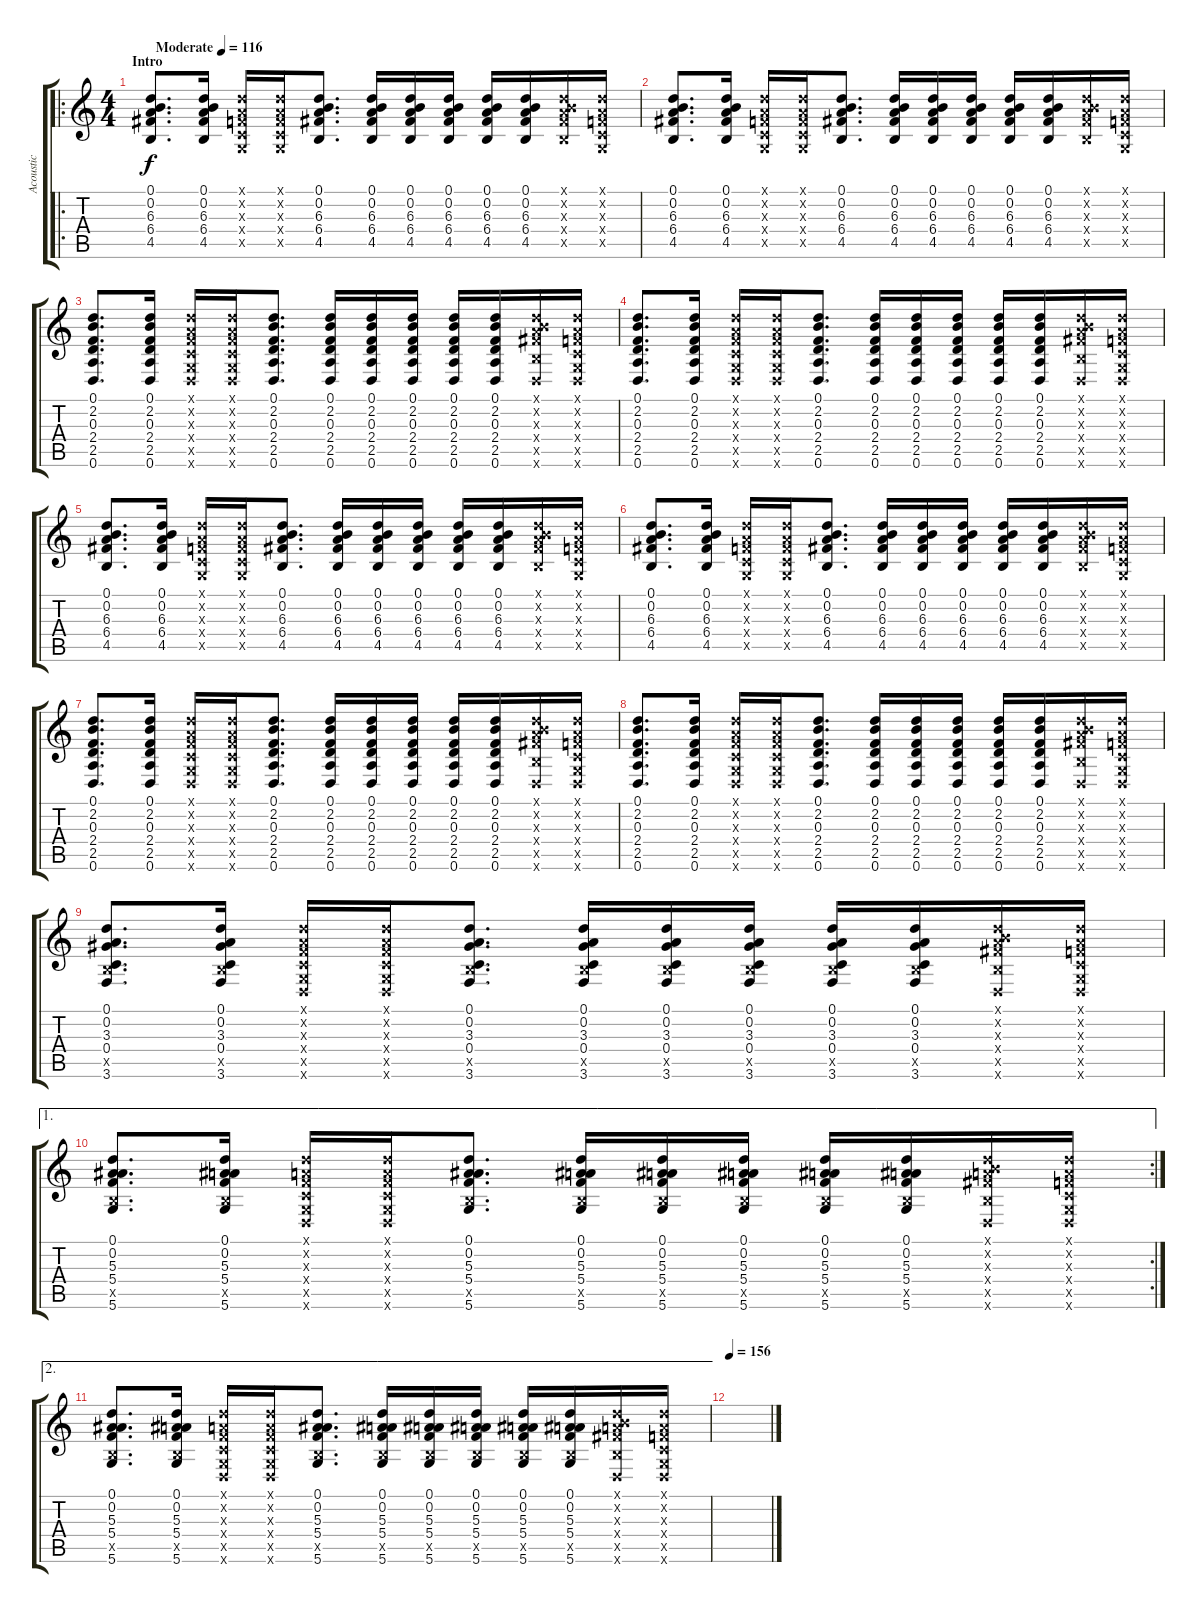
\track ("Acoustic" "Acoustic") {instrument acousticguitarsteel}
\staff {score tabs}
\tuning (D4 A3 F3 C3 G2 D2) {hide}
\ro
\ts (4 4)
\section ("" "Intro")
\tempo (116 "Moderate")
\clef g2
\ks c
(0.1 0.2 6.3 6.4 4.5).8{d dy f instrument acousticguitarsteel} (0.1 0.2 6.3 6.4 4.5).16 (0.1{x} 0.2{x} 0.3{x} 0.4{x} 0.5{x}).16 (0.1{x} 0.2{x} 0.3{x} 0.4{x} 0.5{x}).16 (0.1 0.2 6.3 6.4 4.5).8{d} (0.1 0.2 6.3 6.4 4.5).16 (0.1 0.2 6.3 6.4 4.5).16 (0.1 0.2 6.3 6.4 4.5).16 (0.1 0.2 6.3 6.4 4.5).16 (0.1 0.2 6.3 6.4 4.5).16 (0.1{x} 0.2{x} 6.3{x} 6.4{x} 4.5{x}).16 (0.1{x} 0.2{x} 0.3{x} 0.4{x} 0.5{x}).16 |
(0.1 0.2 6.3 6.4 4.5).8{d} (0.1 0.2 6.3 6.4 4.5).16 (0.1{x} 0.2{x} 0.3{x} 0.4{x} 0.5{x}).16 (0.1{x} 0.2{x} 0.3{x} 0.4{x} 0.5{x}).16 (0.1 0.2 6.3 6.4 4.5).8{d} (0.1 0.2 6.3 6.4 4.5).16 (0.1 0.2 6.3 6.4 4.5).16 (0.1 0.2 6.3 6.4 4.5).16 (0.1 0.2 6.3 6.4 4.5).16 (0.1 0.2 6.3 6.4 4.5).16 (0.1{x} 0.2{x} 6.3{x} 6.4{x} 4.5{x}).16 (0.1{x} 0.2{x} 0.3{x} 0.4{x} 0.5{x}).16 |
(0.1 2.2 0.3 2.4 2.5 0.6).8{d} (0.1 2.2 0.3 2.4 2.5 0.6).16 (0.1{x} 0.2{x} 0.3{x} 0.4{x} 0.5{x} 0.6{x}).16 (0.1{x} 0.2{x} 0.3{x} 0.4{x} 0.5{x} 0.6{x}).16 (0.1 2.2 0.3 2.4 2.5 0.6).8{d} (0.1 2.2 0.3 2.4 2.5 0.6).16 (0.1 2.2 0.3 2.4 2.5 0.6).16 (0.1 2.2 0.3 2.4 2.5 0.6).16 (0.1 2.2 0.3 2.4 2.5 0.6).16 (0.1 2.2 0.3 2.4 2.5 0.6).16 (0.1{x} 0.2{x} 6.3{x} 6.4{x} 4.5{x} 0.6{x}).16 (0.1{x} 0.2{x} 0.3{x} 0.4{x} 0.5{x} 0.6{x}).16 |
(0.1 2.2 0.3 2.4 2.5 0.6).8{d} (0.1 2.2 0.3 2.4 2.5 0.6).16 (0.1{x} 0.2{x} 0.3{x} 0.4{x} 0.5{x} 0.6{x}).16 (0.1{x} 0.2{x} 0.3{x} 0.4{x} 0.5{x} 0.6{x}).16 (0.1 2.2 0.3 2.4 2.5 0.6).8{d} (0.1 2.2 0.3 2.4 2.5 0.6).16 (0.1 2.2 0.3 2.4 2.5 0.6).16 (0.1 2.2 0.3 2.4 2.5 0.6).16 (0.1 2.2 0.3 2.4 2.5 0.6).16 (0.1 2.2 0.3 2.4 2.5 0.6).16 (0.1{x} 0.2{x} 6.3{x} 6.4{x} 4.5{x} 0.6{x}).16 (0.1{x} 0.2{x} 0.3{x} 0.4{x} 0.5{x} 0.6{x}).16 |
(0.1 0.2 6.3 6.4 4.5).8{d} (0.1 0.2 6.3 6.4 4.5).16 (0.1{x} 0.2{x} 0.3{x} 0.4{x} 0.5{x}).16 (0.1{x} 0.2{x} 0.3{x} 0.4{x} 0.5{x}).16 (0.1 0.2 6.3 6.4 4.5).8{d} (0.1 0.2 6.3 6.4 4.5).16 (0.1 0.2 6.3 6.4 4.5).16 (0.1 0.2 6.3 6.4 4.5).16 (0.1 0.2 6.3 6.4 4.5).16 (0.1 0.2 6.3 6.4 4.5).16 (0.1{x} 0.2{x} 6.3{x} 6.4{x} 4.5{x}).16 (0.1{x} 0.2{x} 0.3{x} 0.4{x} 0.5{x}).16 |
(0.1 0.2 6.3 6.4 4.5).8{d} (0.1 0.2 6.3 6.4 4.5).16 (0.1{x} 0.2{x} 0.3{x} 0.4{x} 0.5{x}).16 (0.1{x} 0.2{x} 0.3{x} 0.4{x} 0.5{x}).16 (0.1 0.2 6.3 6.4 4.5).8{d} (0.1 0.2 6.3 6.4 4.5).16 (0.1 0.2 6.3 6.4 4.5).16 (0.1 0.2 6.3 6.4 4.5).16 (0.1 0.2 6.3 6.4 4.5).16 (0.1 0.2 6.3 6.4 4.5).16 (0.1{x} 0.2{x} 6.3{x} 6.4{x} 4.5{x}).16 (0.1{x} 0.2{x} 0.3{x} 0.4{x} 0.5{x}).16 |
(0.1 2.2 0.3 2.4 2.5 0.6).8{d} (0.1 2.2 0.3 2.4 2.5 0.6).16 (0.1{x} 0.2{x} 0.3{x} 0.4{x} 0.5{x} 0.6{x}).16 (0.1{x} 0.2{x} 0.3{x} 0.4{x} 0.5{x} 0.6{x}).16 (0.1 2.2 0.3 2.4 2.5 0.6).8{d} (0.1 2.2 0.3 2.4 2.5 0.6).16 (0.1 2.2 0.3 2.4 2.5 0.6).16 (0.1 2.2 0.3 2.4 2.5 0.6).16 (0.1 2.2 0.3 2.4 2.5 0.6).16 (0.1 2.2 0.3 2.4 2.5 0.6).16 (0.1{x} 0.2{x} 6.3{x} 6.4{x} 4.5{x} 0.6{x}).16 (0.1{x} 0.2{x} 0.3{x} 0.4{x} 0.5{x} 0.6{x}).16 |
(0.1 2.2 0.3 2.4 2.5 0.6).8{d} (0.1 2.2 0.3 2.4 2.5 0.6).16 (0.1{x} 0.2{x} 0.3{x} 0.4{x} 0.5{x} 0.6{x}).16 (0.1{x} 0.2{x} 0.3{x} 0.4{x} 0.5{x} 0.6{x}).16 (0.1 2.2 0.3 2.4 2.5 0.6).8{d} (0.1 2.2 0.3 2.4 2.5 0.6).16 (0.1 2.2 0.3 2.4 2.5 0.6).16 (0.1 2.2 0.3 2.4 2.5 0.6).16 (0.1 2.2 0.3 2.4 2.5 0.6).16 (0.1 2.2 0.3 2.4 2.5 0.6).16 (0.1{x} 0.2{x} 6.3{x} 6.4{x} 4.5{x} 0.6{x}).16 (0.1{x} 0.2{x} 0.3{x} 0.4{x} 0.5{x} 0.6{x}).16 |
(0.1 0.2 3.3 0.4 4.5{x} 3.6).8{d} (0.1 0.2 3.3 0.4 4.5{x} 3.6).16 (0.1{x} 0.2{x} 0.3{x} 0.4{x} 0.5{x} 0.6{x}).16 (0.1{x} 0.2{x} 0.3{x} 0.4{x} 0.5{x} 0.6{x}).16 (0.1 0.2 3.3 0.4 4.5{x} 3.6).8{d} (0.1 0.2 3.3 0.4 4.5{x} 3.6).16 (0.1 0.2 3.3 0.4 4.5{x} 3.6).16 (0.1 0.2 3.3 0.4 4.5{x} 3.6).16 (0.1 0.2 3.3 0.4 4.5{x} 3.6).16 (0.1 0.2 3.3 0.4 4.5{x} 3.6).16 (0.1{x} 0.2{x} 6.3{x} 6.4{x} 4.5{x} 0.6{x}).16 (0.1{x} 0.2{x} 0.3{x} 0.4{x} 0.5{x} 0.6{x}).16 |
\ae 1
\rc 2
(0.1 0.2 5.3 5.4 4.5{x} 5.6).8{d} (0.1 0.2 5.3 5.4 4.5{x} 5.6).16 (0.1{x} 0.2{x} 0.3{x} 0.4{x} 0.5{x} 0.6{x}).16 (0.1{x} 0.2{x} 0.3{x} 0.4{x} 0.5{x} 0.6{x}).16 (0.1 0.2 5.3 5.4 4.5{x} 5.6).8{d} (0.1 0.2 5.3 5.4 4.5{x} 5.6).16 (0.1 0.2 5.3 5.4 4.5{x} 5.6).16 (0.1 0.2 5.3 5.4 4.5{x} 5.6).16 (0.1 0.2 5.3 5.4 4.5{x} 5.6).16 (0.1 0.2 5.3 5.4 4.5{x} 5.6).16 (0.1{x} 0.2{x} 6.3{x} 6.4{x} 4.5{x} 0.6{x}).16 (0.1{x} 0.2{x} 0.3{x} 0.4{x} 0.5{x} 0.6{x}).16 |
\ae 2
(0.1 0.2 5.3 5.4 4.5{x} 5.6).8{d} (0.1 0.2 5.3 5.4 4.5{x} 5.6).16 (0.1{x} 0.2{x} 0.3{x} 0.4{x} 0.5{x} 0.6{x}).16 (0.1{x} 0.2{x} 0.3{x} 0.4{x} 0.5{x} 0.6{x}).16 (0.1 0.2 5.3 5.4 4.5{x} 5.6).8{d} (0.1 0.2 5.3 5.4 4.5{x} 5.6).16 (0.1 0.2 5.3 5.4 4.5{x} 5.6).16 (0.1 0.2 5.3 5.4 4.5{x} 5.6).16 (0.1 0.2 5.3 5.4 4.5{x} 5.6).16 (0.1 0.2 5.3 5.4 4.5{x} 5.6).16 (0.1{x} 0.2{x} 6.3{x} 6.4{x} 4.5{x} 0.6{x}).16 (0.1{x} 0.2{x} 0.3{x} 0.4{x} 0.5{x} 0.6{x}).16 |
\tempo 156
